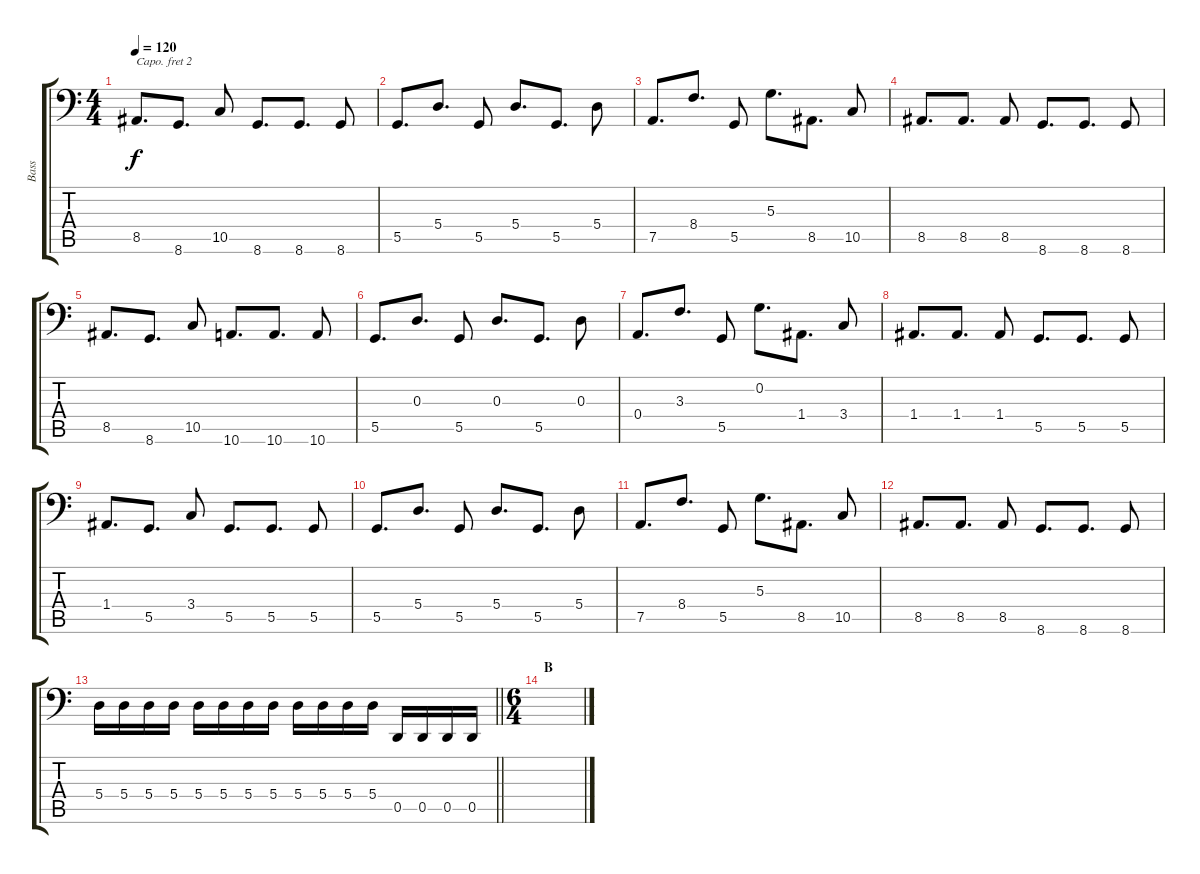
\track ("Bass" "Bass") {instrument electricbasspick}
\staff {score tabs}
\capo 2
\tuning (Bb2 F2 C2 G1 C1 A0) {hide}
\ts (4 4)
\tempo 120
\clef f4
\ks c
8.5.8{d dy f} 8.6.8{d} 10.5.8 8.6.8{d} 8.6.8{d} 8.6.8 |
5.5.8{d} 5.4.8{d} 5.5.8 5.4.8{d} 5.5.8{d} 5.4.8 |
7.5.8{d} 8.4.8{d} 5.5.8 5.3.8{d} 8.5.8{d} 10.5.8 |
8.5.8{d} 8.5.8{d} 8.5.8 8.6.8{d} 8.6.8{d} 8.6.8 |
8.5.8{d} 8.6.8{d} 10.5.8 10.6.8{d} 10.6.8{d} 10.6.8 |
5.5.8{d} 0.3.8{d} 5.5.8 0.3.8{d} 5.5.8{d} 0.3.8 |
0.4.8{d} 3.3.8{d} 5.5.8 0.2.8{d} 1.4.8{d} 3.4.8 |
1.4.8{d} 1.4.8{d} 1.4.8 5.5.8{d} 5.5.8{d} 5.5.8 |
1.4.8{d} 5.5.8{d} 3.4.8 5.5.8{d} 5.5.8{d} 5.5.8 |
5.5.8{d} 5.4.8{d} 5.5.8 5.4.8{d} 5.5.8{d} 5.4.8 |
7.5.8{d} 8.4.8{d} 5.5.8 5.3.8{d} 8.5.8{d} 10.5.8 |
8.5.8{d} 8.5.8{d} 8.5.8 8.6.8{d} 8.6.8{d} 8.6.8 |
\barLineRight lightlight
5.4.16 5.4.16 5.4.16 5.4.16 5.4.16 5.4.16 5.4.16 5.4.16 5.4.16 5.4.16 5.4.16 5.4.16 0.5.16 0.5.16 0.5.16 0.5.16 |
\ts (6 4)
\section ("" "B")
